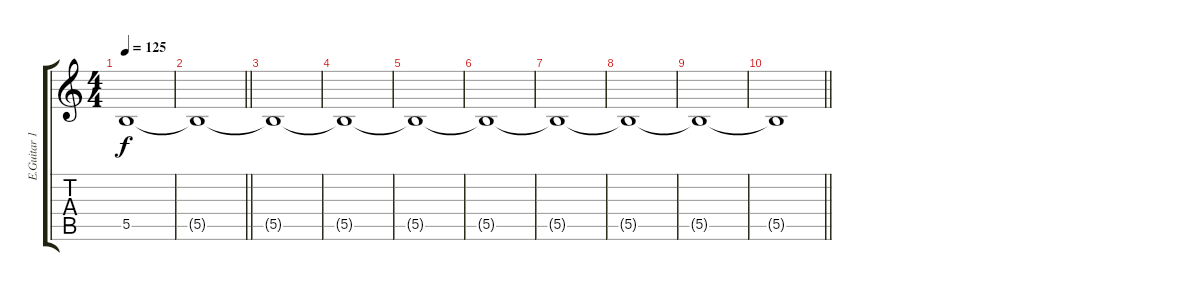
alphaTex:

\track ("E.Guitar 1" "E.Guitar 1") {instrument overdrivenguitar}
\staff {score tabs}
\tuning (Db4 Ab3 E3 B2 Gb2 B1) {hide}
\ts (4 4)
\tempo 125
\clef g2
\ks c
5.5{t}.1{dy f} |
\barLineRight lightlight
5.5{t}.1 |
5.5{t}.1 |
5.5{t}.1 |
5.5{t}.1 |
5.5{t}.1 |
5.5{t}.1 |
5.5{t}.1 |
5.5{t}.1 |
\barLineRight lightlight
5.5{t}.1
